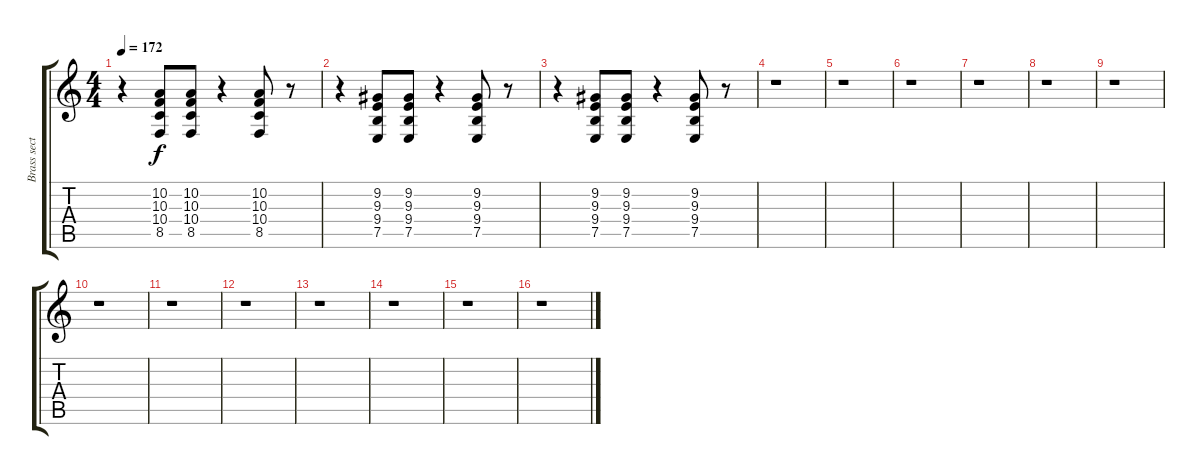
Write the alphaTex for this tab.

\track ("Brass section arr. for guitar" "Brass sect") {instrument trumpet}
\staff {score tabs}
\tuning (E4 B3 G3 D3 A2 E2) {hide}
\ts (4 4)
\tempo 172
\clef g2
\ks c
r.4{dy f} (10.2 10.3 10.4 8.5).8 (10.2 10.3 10.4 8.5).8 r.4 (10.2 10.3 10.4 8.5).8 r.8 |
r.4 (9.2 9.3 9.4 7.5).8 (9.2 9.3 9.4 7.5).8 r.4 (9.2 9.3 9.4 7.5).8 r.8 |
r.4 (9.2 9.3 9.4 7.5).8 (9.2 9.3 9.4 7.5).8 r.4 (9.2 9.3 9.4 7.5).8 r.8 |
r.1 |
r.1 |
r.1 |
r.1 |
r.1 |
r.1 |
r.1 |
r.1 |
r.1 |
r.1 |
r.1 |
r.1 |
r.1
